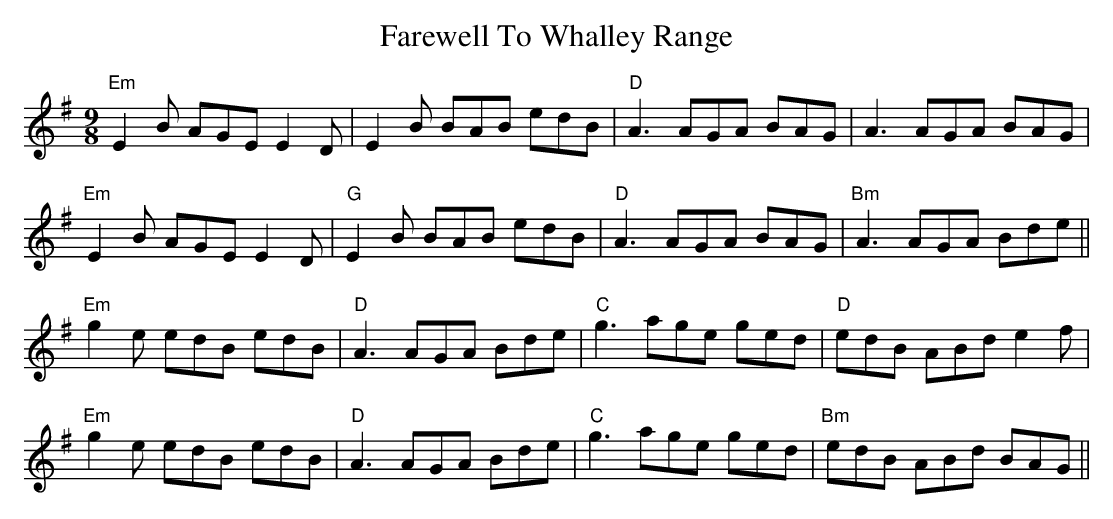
X:1
T: Farewell To Whalley Range
M: 9/8
L: 1/8
K: Emin
"Em"E2B AGE E2D|E2B BAB edB|"D"A3 AGA BAG|A3 AGA BAG|
"Em"E2B AGE E2D|"G"E2B BAB edB|"D"A3 AGA BAG|"Bm"A3 AGA Bde||
"Em"g2e edB edB|"D"A3 AGA Bde|"C"g3 age ged|"D"edB ABd e2f|
"Em"g2e edB edB|"D"A3 AGA Bde|"C"g3 age ged|"Bm"edB ABd BAG||
